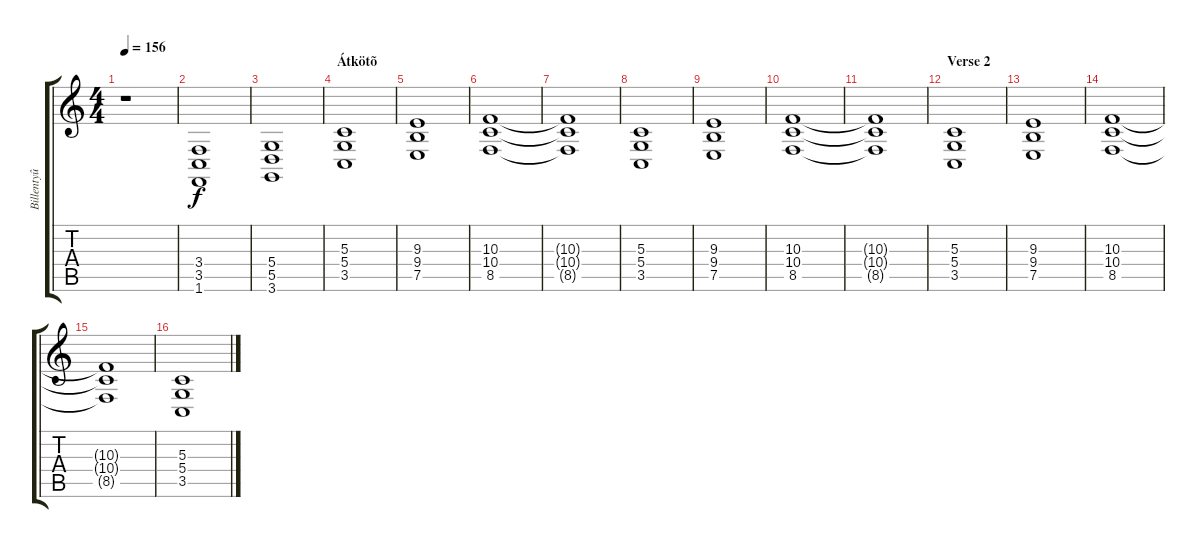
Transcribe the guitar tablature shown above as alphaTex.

\track ("Billentyû 2" "Billentyû ") {instrument pad1newage}
\staff {score tabs}
\tuning (E4 B3 G3 D3 A2 E2) {hide}
\ts (4 4)
\tempo 156
\clef g2
\ks c
r.1{dy f} |
(3.4 3.5 1.6).1 |
(5.4 5.5 3.6).1 |
\section ("" "Átkötõ")
(5.3 5.4 3.5).1 |
(9.3 9.4 7.5).1 |
(10.3 10.4 8.5).1 |
(10.3{t} 10.4{t} 8.5{t}).1 |
(5.3 5.4 3.5).1 |
(9.3 9.4 7.5).1 |
(10.3 10.4 8.5).1 |
(10.3{t} 10.4{t} 8.5{t}).1 |
\section ("" "Verse 2")
(5.3 5.4 3.5).1 |
(9.3 9.4 7.5).1 |
(10.3 10.4 8.5).1 |
(10.3{t} 10.4{t} 8.5{t}).1 |
(5.3 5.4 3.5).1
